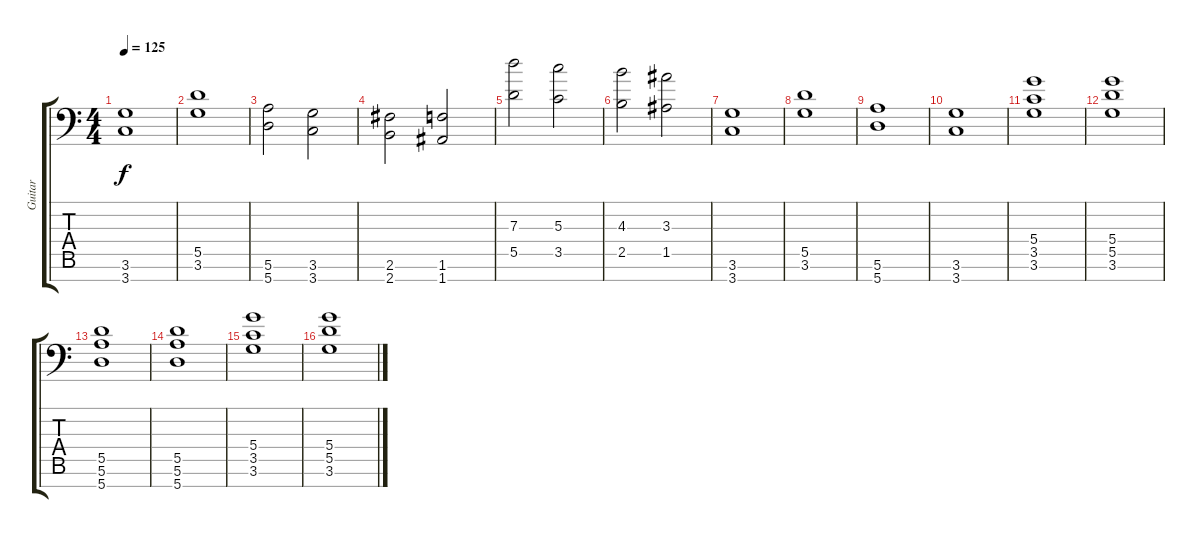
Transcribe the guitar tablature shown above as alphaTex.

\track ("Guitar " "Guitar ") {instrument distortionguitar}
\staff {score tabs}
\tuning (E4 B3 G3 D3 A2 E2 A1) {hide}
\ts (4 4)
\tempo 125
\clef f4
\ks c
(3.6 3.7).1{dy f} |
(5.5 3.6).1 |
(5.6 5.7).2 (3.6 3.7).2 |
(2.6 2.7).2 (1.6 1.7).2 |
(7.3 5.5).2 (5.3 3.5).2 |
(4.3 2.5).2 (3.3 1.5).2 |
(3.6 3.7).1 |
(5.5 3.6).1 |
(5.6 5.7).1 |
(3.6 3.7).1 |
(5.4 3.5 3.6).1 |
(5.4 5.5 3.6).1 |
(5.5 5.6 5.7).1 |
(5.5 5.6 5.7).1 |
(5.4 3.5 3.6).1 |
(5.4 5.5 3.6).1
